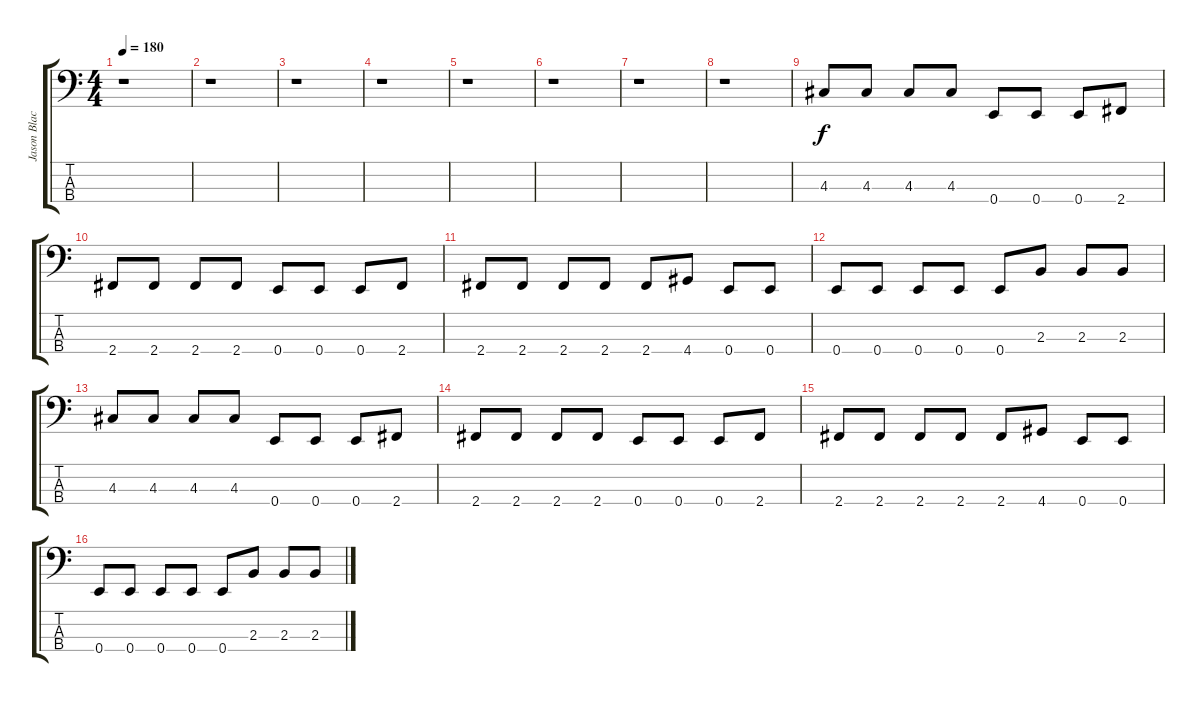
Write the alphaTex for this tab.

\track ("Jason Black" "Jason Blac") {instrument electricbassfinger}
\staff {score tabs}
\tuning (G2 D2 A1 E1) {hide}
\ts (4 4)
\tempo 180
\clef f4
\ks c
r.1{dy f instrument electricbassfinger} |
r.1 |
r.1 |
r.1 |
r.1 |
r.1 |
r.1 |
r.1 |
4.3.8 4.3.8 4.3.8 4.3.8 0.4.8 0.4.8 0.4.8 2.4.8 |
2.4.8 2.4.8 2.4.8 2.4.8 0.4.8 0.4.8 0.4.8 2.4.8 |
2.4.8 2.4.8 2.4.8 2.4.8 2.4.8 4.4.8 0.4.8 0.4.8 |
0.4.8 0.4.8 0.4.8 0.4.8 0.4.8 2.3.8 2.3.8 2.3.8 |
4.3.8 4.3.8 4.3.8 4.3.8 0.4.8 0.4.8 0.4.8 2.4.8 |
2.4.8 2.4.8 2.4.8 2.4.8 0.4.8 0.4.8 0.4.8 2.4.8 |
2.4.8 2.4.8 2.4.8 2.4.8 2.4.8 4.4.8 0.4.8 0.4.8 |
0.4.8 0.4.8 0.4.8 0.4.8 0.4.8 2.3.8 2.3.8 2.3.8
